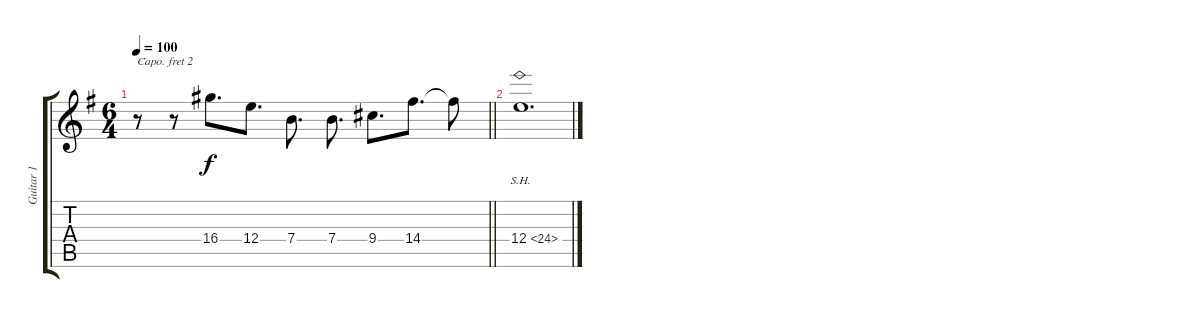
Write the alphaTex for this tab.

\track ("Guitar 1" "Guitar 1") {instrument acousticguitarsteel}
\staff {score tabs}
\capo 2
\tuning (E4 B3 G3 D3 A2 E2) {hide}
\ts (6 4)
\tempo 100
\clef g2
\barLineRight lightlight
\ks g
r.8{dy f} r.8 16.4.8{d} 12.4.8{d} 7.4.8{d} 7.4.8{d} 9.4.8{d} 14.4.8{d} 14.4{t}.8 |
12.4{sh 12}.1{d}
